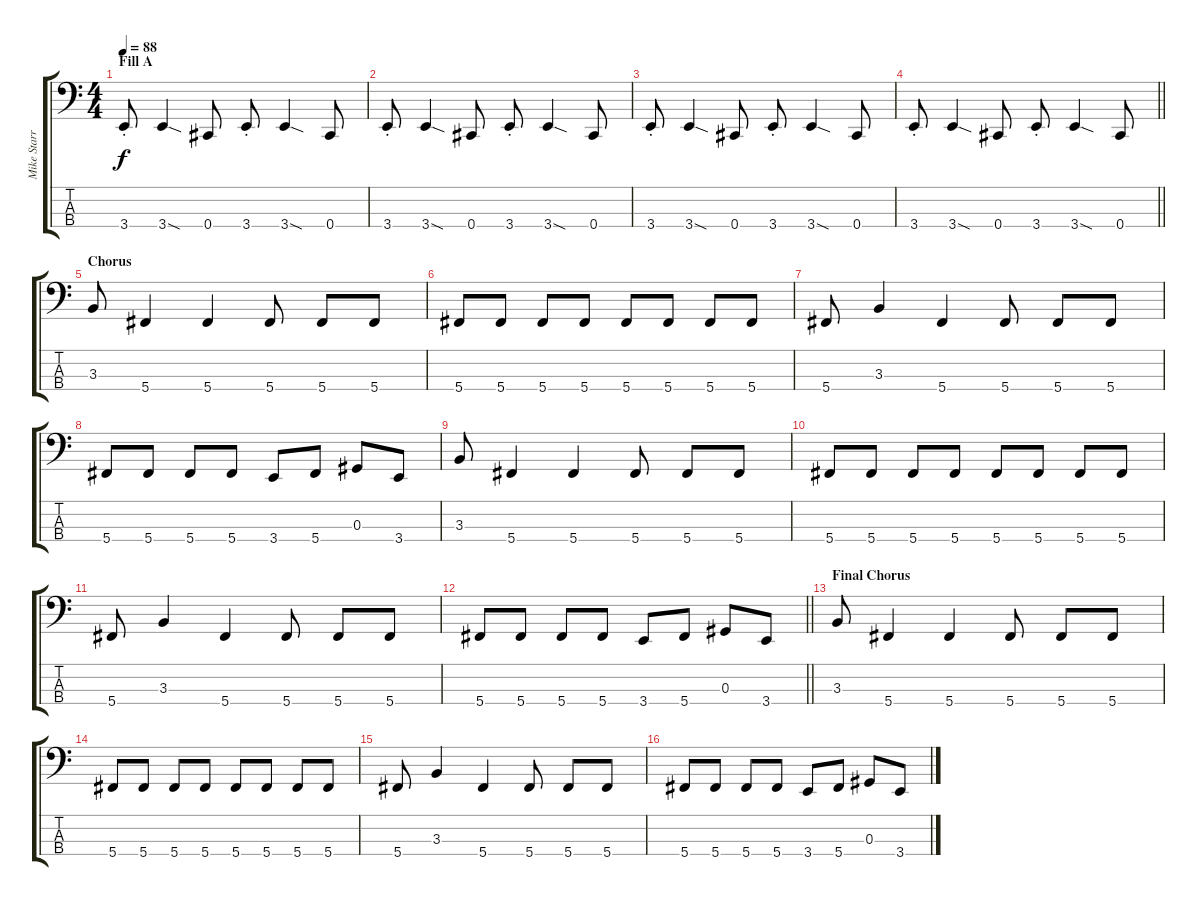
\track ("Mike Starr" "Mike Starr") {instrument electricbasspick}
\staff {score tabs}
\tuning (Gb2 Db2 Ab1 Db1) {hide}
\ts (4 4)
\section ("" "Fill A")
\tempo 88
\clef f4
\ks c
3.4{st}.8{dy f} 3.4{sod}.4 0.4.8 3.4{st}.8 3.4{sod}.4 0.4.8 |
3.4{st}.8 3.4{sod}.4 0.4.8 3.4{st}.8 3.4{sod}.4 0.4.8 |
3.4{st}.8 3.4{sod}.4 0.4.8 3.4{st}.8 3.4{sod}.4 0.4.8 |
\barLineRight lightlight
3.4{st}.8 3.4{sod}.4 0.4.8 3.4{st}.8 3.4{sod}.4 0.4.8 |
\section ("" "Chorus")
3.3.8 5.4.4 5.4.4 5.4.8 5.4.8 5.4.8 |
5.4.8 5.4.8 5.4.8 5.4.8 5.4.8 5.4.8 5.4.8 5.4.8 |
5.4.8 3.3.4 5.4.4 5.4.8 5.4.8 5.4.8 |
5.4.8 5.4.8 5.4.8 5.4.8 3.4.8 5.4.8 0.3.8 3.4.8 |
3.3.8 5.4.4 5.4.4 5.4.8 5.4.8 5.4.8 |
5.4.8 5.4.8 5.4.8 5.4.8 5.4.8 5.4.8 5.4.8 5.4.8 |
5.4.8 3.3.4 5.4.4 5.4.8 5.4.8 5.4.8 |
\barLineRight lightlight
5.4.8 5.4.8 5.4.8 5.4.8 3.4.8 5.4.8 0.3.8 3.4.8 |
\section ("" "Final Chorus")
3.3.8 5.4.4 5.4.4 5.4.8 5.4.8 5.4.8 |
5.4.8 5.4.8 5.4.8 5.4.8 5.4.8 5.4.8 5.4.8 5.4.8 |
5.4.8 3.3.4 5.4.4 5.4.8 5.4.8 5.4.8 |
5.4.8 5.4.8 5.4.8 5.4.8 3.4.8 5.4.8 0.3.8 3.4.8
